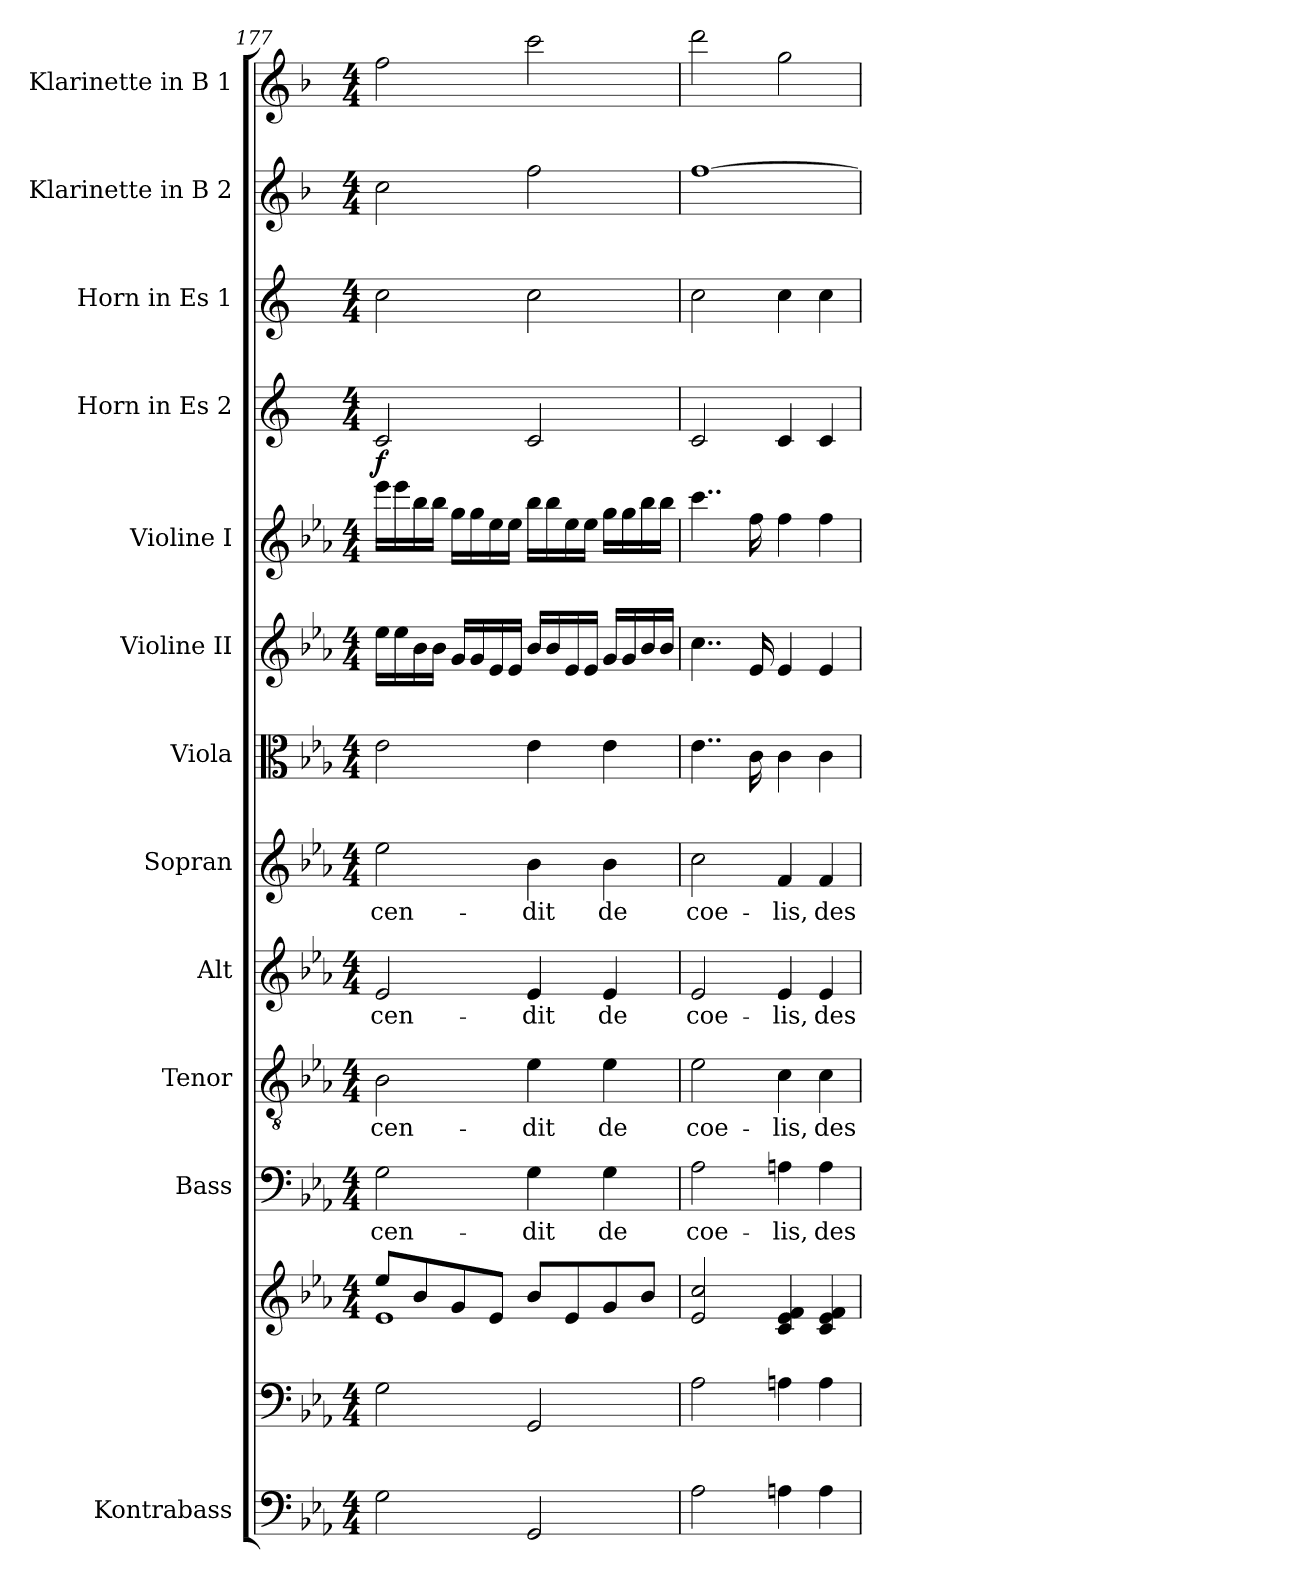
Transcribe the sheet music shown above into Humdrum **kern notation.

**kern	**kern	**kern	**kern	**text	**kern	**text	**kern	**text	**kern	**text	**kern	**kern	**kern	**kern	**dynam	**kern	**kern	**kern
*part13	*part12	*part12	*part11	*part11	*part10	*part10	*part9	*part9	*part8	*part8	*part7	*part6	*part5	*part4	*part4	*part3	*part2	*part1
*staff14	*staff13	*staff12	*staff11	*staff11	*staff10	*staff10	*staff9	*staff9	*staff8	*staff8	*staff7	*staff6	*staff5	*staff4	*staff4	*staff3	*staff2	*staff1
*I"Kontrabass	*	*	*I"Bass	*	*I"Tenor	*	*I"Alt	*	*I"Sopran	*	*I"Viola	*I"Violine II	*I"Violine I	*I"Horn in Es 2	*	*I"Horn in Es 1	*I"Klarinette in B 2	*I"Klarinette in B 1
*I'Kb.	*	*	*I'B	*	*I'T	*	*I'A	*	*I'S	*	*I'Vla.	*I'Vl. II	*I'Vl. I	*I'Hrn. 2	*	*I'Hrn. 1	*	*
*clefF4	*clefF4	*clefG2	*clefF4	*	*clefGv2	*	*clefG2	*	*clefG2	*	*clefC3	*clefG2	*clefG2	*clefG2	*	*clefG2	*clefG2	*clefG2
*ITrd7c12	*	*	*	*	*	*	*	*	*	*	*	*	*	*ITrd5c9	*	*ITrd5c9	*ITrd1c2	*ITrd1c2
*k[b-e-a-]	*k[b-e-a-]	*k[b-e-a-]	*k[b-e-a-]	*	*k[b-e-a-]	*	*k[b-e-a-]	*	*k[b-e-a-]	*	*k[b-e-a-]	*k[b-e-a-]	*k[b-e-a-]	*k[b-e-a-]	*	*k[b-e-a-]	*k[b-e-a-]	*k[b-e-a-]
*E-:	*E-:	*E-:	*E-:	*	*E-:	*	*E-:	*	*E-:	*	*E-:	*E-:	*E-:	*E-:	*	*E-:	*E-:	*E-:
*M4/4	*M4/4	*M4/4	*M4/4	*	*M4/4	*	*M4/4	*	*M4/4	*	*M4/4	*M4/4	*M4/4	*M4/4	*	*M4/4	*M4/4	*M4/4
=177	=177	=177	=177	=177	=177	=177	=177	=177	=177	=177	=177	=177	=177	=177	=177	=177	=177	=177
*	*	*^	*	*	*	*	*	*	*	*	*	*	*	*	*	*	*	*
!	!	!	!	!	!LO:LY:b	!	!LO:LY:b	!	!LO:LY:b	!	!LO:LY:b	!	!	!	!	!LO:DY:b	!	!	!
2GG\	2G\	8ee-/L	1e-	2G\	-cen-	2B-\	-cen-	2e-/	-cen-	2ee-\	-cen-	2e-\	16ee-\LL	16eee-\LL	2E-/	f	2e-\	2b-\	2ee-\
.	.	.	.	.	.	.	.	.	.	.	.	.	16ee-\	16eee-\	.	.	.	.	.
.	.	8b-/	.	.	.	.	.	.	.	.	.	.	16b-\	16bb-\	.	.	.	.	.
.	.	.	.	.	.	.	.	.	.	.	.	.	16b-\JJ	16bb-\JJ	.	.	.	.	.
.	.	8g/	.	.	.	.	.	.	.	.	.	.	16g/LL	16gg\LL	.	.	.	.	.
.	.	.	.	.	.	.	.	.	.	.	.	.	16g/	16gg\	.	.	.	.	.
.	.	8e-/J	.	.	.	.	.	.	.	.	.	.	16e-/	16ee-\	.	.	.	.	.
.	.	.	.	.	.	.	.	.	.	.	.	.	16e-/JJ	16ee-\JJ	.	.	.	.	.
!	!	!	!	!	!LO:LY:b	!	!LO:LY:b	!	!LO:LY:b	!	!LO:LY:b	!	!	!	!	!	!	!	!
2GGG/	2GG/	8b-/L	.	4G\	-dit	4e-\	-dit	4e-/	-dit	4b-\	-dit	4e-\	16b-/LL	16bb-\LL	2E-/	.	2e-\	2ee-\	2bb-\
.	.	.	.	.	.	.	.	.	.	.	.	.	16b-/	16bb-\	.	.	.	.	.
.	.	8e-/	.	.	.	.	.	.	.	.	.	.	16e-/	16ee-\	.	.	.	.	.
.	.	.	.	.	.	.	.	.	.	.	.	.	16e-/JJ	16ee-\JJ	.	.	.	.	.
!	!	!	!	!	!LO:LY:b	!	!LO:LY:b	!	!LO:LY:b	!	!LO:LY:b	!	!	!	!	!	!	!	!
.	.	8g/	.	4G\	de	4e-\	de	4e-/	de	4b-\	de	4e-\	16g/LL	16gg\LL	.	.	.	.	.
.	.	.	.	.	.	.	.	.	.	.	.	.	16g/	16gg\	.	.	.	.	.
.	.	8b-/J	.	.	.	.	.	.	.	.	.	.	16b-/	16bb-\	.	.	.	.	.
.	.	.	.	.	.	.	.	.	.	.	.	.	16b-/JJ	16bb-\JJ	.	.	.	.	.
*	*	*v	*v	*	*	*	*	*	*	*	*	*	*	*	*	*	*	*	*
=178	=178	=178	=178	=178	=178	=178	=178	=178	=178	=178	=178	=178	=178	=178	=178	=178	=178	=178
!	!	!	!	!LO:LY:b	!	!LO:LY:b	!	!LO:LY:b	!	!LO:LY:b	!	!	!	!	!	!	!	!
2AA-\	2A-\	2e-/ 2cc/	2A-\	coe-	2e-\	coe-	2e-/	coe-	2cc\	coe-	4..e-\	4..cc\	4..ccc\	2E-/	.	2e-\	[1ee-	2ccc\
.	.	.	.	.	.	.	.	.	.	.	16c\	16e-/	16ff\	.	.	.	.	.
!	!	!	!	!LO:LY:b	!	!LO:LY:b	!	!LO:LY:b	!	!LO:LY:b	!	!	!	!	!	!	!	!
4AAn\	4An\	4c/ 4e-/ 4f/	4An\	-lis,	4c\	-lis,	4e-/	-lis,	4f/	-lis,	4c\	4e-/	4ff\	4E-/	.	4e-\	.	2ff\
!	!	!	!	!LO:LY:b	!	!LO:LY:b	!	!LO:LY:b	!	!LO:LY:b	!	!	!	!	!	!	!	!
4AA\	4A\	4c/ 4e-/ 4f/	4A\	des-	4c\	des-	4e-/	des-	4f/	des-	4c\	4e-/	4ff\	4E-/	.	4e-\	.	.
=	=	=	=	=	=	=	=	=	=	=	=	=	=	=	=	=	=	=
*-	*-	*-	*-	*-	*-	*-	*-	*-	*-	*-	*-	*-	*-	*-	*-	*-	*-	*-
